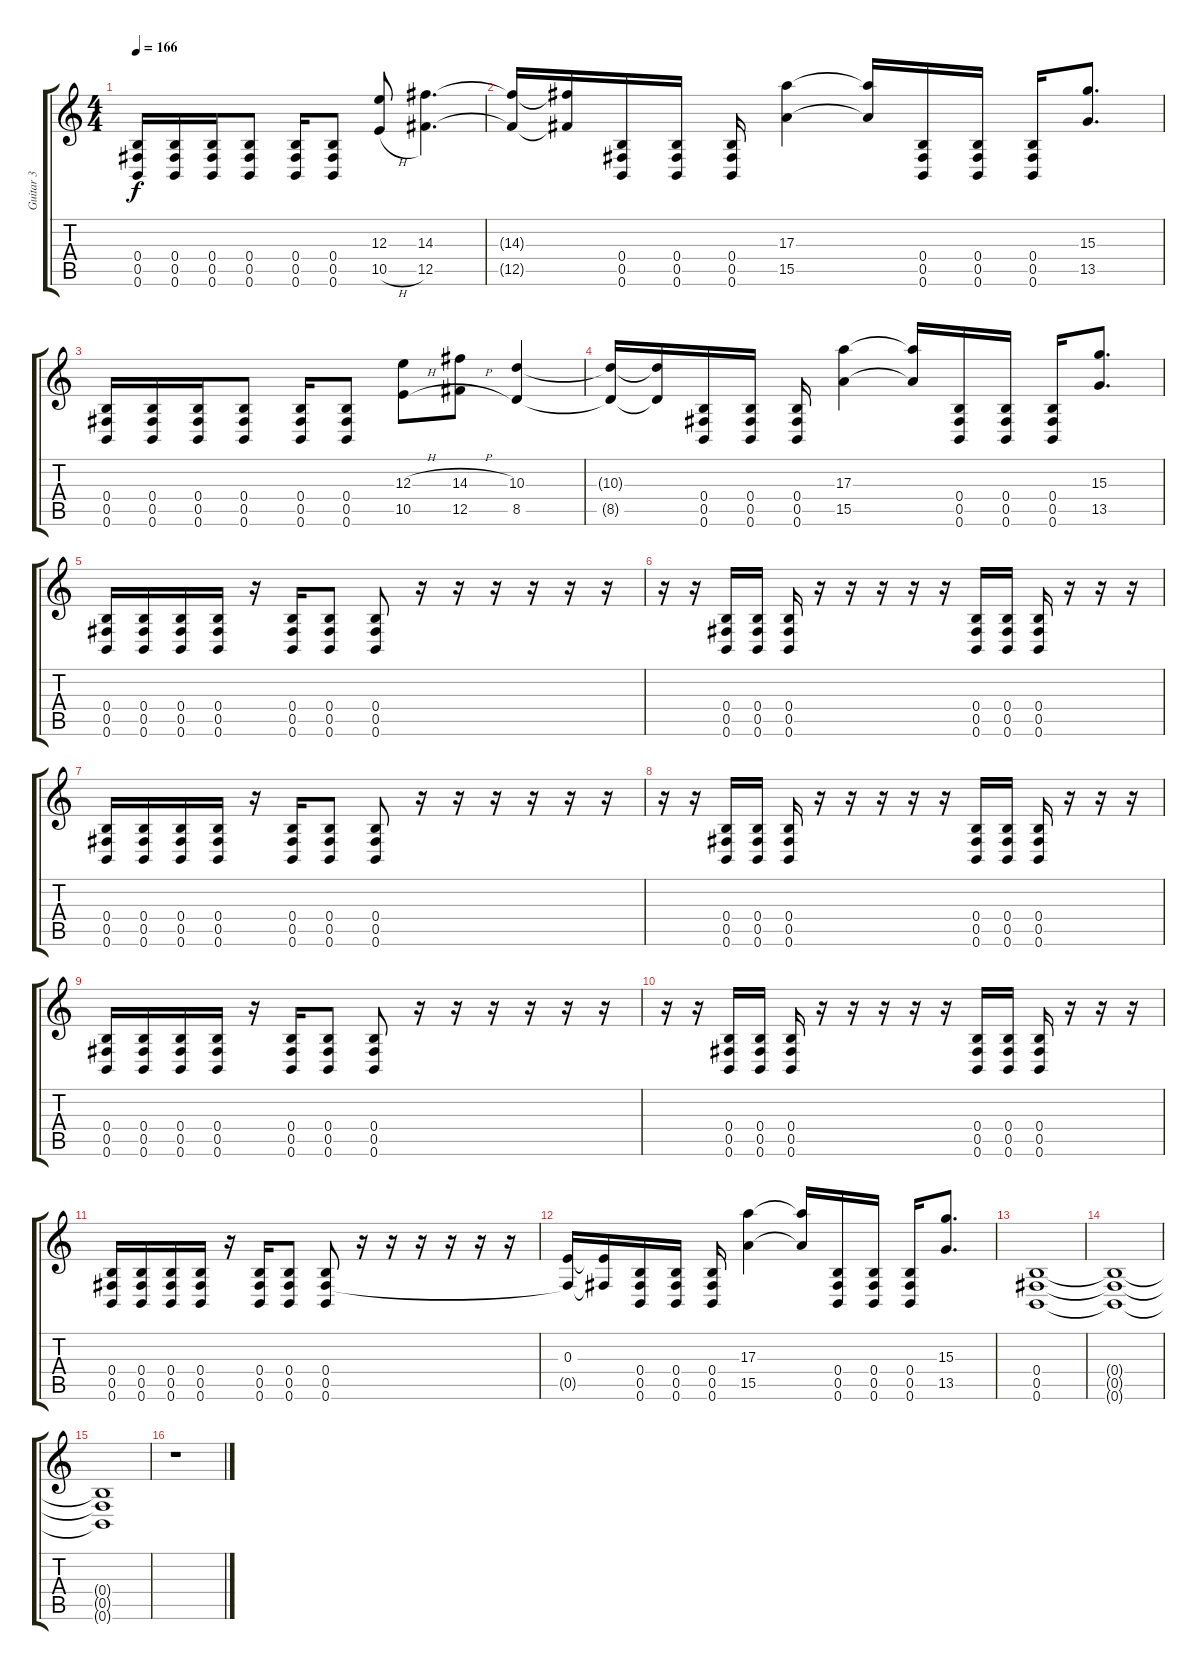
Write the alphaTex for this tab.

\track ("Guitar 3" "Guitar 3") {instrument overdrivenguitar}
\staff {score tabs}
\tuning (Db4 Ab3 E3 B2 Gb2 B1) {hide}
\ts (4 4)
\tempo 166
\clef g2
\ks c
(0.4 0.5 0.6).16{dy f} (0.4 0.5 0.6).16 (0.4 0.5 0.6).16 (0.4 0.5 0.6).8 (0.4 0.5 0.6).16 (0.4 0.5 0.6).8 (12.3 10.5{h}).8 (14.3 12.5).4{d} |
(14.3{t} 12.5{t}).16 (14.3{t} 12.5{t}).16 (0.4 0.5 0.6).16 (0.4 0.5 0.6).16 (0.4 0.5 0.6).16 (17.3 15.5).4 (17.3{t} 15.5{t}).16 (0.4 0.5 0.6).16 (0.4 0.5 0.6).16 (0.4 0.5 0.6).16 (15.3 13.5).8{d} |
(0.4 0.5 0.6).16 (0.4 0.5 0.6).16 (0.4 0.5 0.6).16 (0.4 0.5 0.6).8 (0.4 0.5 0.6).16 (0.4 0.5 0.6).8 (12.3{h} 10.5{h}).8 (14.3{h} 12.5{h}).8 (10.3 8.5).4 |
(10.3{t} 8.5{t}).16 (10.3{t} 8.5{t}).16 (0.4 0.5 0.6).16 (0.4 0.5 0.6).16 (0.4 0.5 0.6).16 (17.3 15.5).4 (17.3{t} 15.5{t}).16 (0.4 0.5 0.6).16 (0.4 0.5 0.6).16 (0.4 0.5 0.6).16 (15.3 13.5).8{d} |
(0.4 0.5 0.6).16 (0.4 0.5 0.6).16 (0.4 0.5 0.6).16 (0.4 0.5 0.6).16 r.16 (0.4 0.5 0.6).16 (0.4 0.5 0.6).8 (0.4 0.5 0.6).8 r.16 r.16 r.16 r.16 r.16 r.16 |
r.16 r.16 (0.4 0.5 0.6).16 (0.4 0.5 0.6).16 (0.4 0.5 0.6).16 r.16 r.16 r.16 r.16 r.16 (0.4 0.5 0.6).16 (0.4 0.5 0.6).16 (0.4 0.5 0.6).16 r.16 r.16 r.16 |
(0.4 0.5 0.6).16 (0.4 0.5 0.6).16 (0.4 0.5 0.6).16 (0.4 0.5 0.6).16 r.16 (0.4 0.5 0.6).16 (0.4 0.5 0.6).8 (0.4 0.5 0.6).8 r.16 r.16 r.16 r.16 r.16 r.16 |
r.16 r.16 (0.4 0.5 0.6).16 (0.4 0.5 0.6).16 (0.4 0.5 0.6).16 r.16 r.16 r.16 r.16 r.16 (0.4 0.5 0.6).16 (0.4 0.5 0.6).16 (0.4 0.5 0.6).16 r.16 r.16 r.16 |
(0.4 0.5 0.6).16 (0.4 0.5 0.6).16 (0.4 0.5 0.6).16 (0.4 0.5 0.6).16 r.16 (0.4 0.5 0.6).16 (0.4 0.5 0.6).8 (0.4 0.5 0.6).8 r.16 r.16 r.16 r.16 r.16 r.16 |
r.16 r.16 (0.4 0.5 0.6).16 (0.4 0.5 0.6).16 (0.4 0.5 0.6).16 r.16 r.16 r.16 r.16 r.16 (0.4 0.5 0.6).16 (0.4 0.5 0.6).16 (0.4 0.5 0.6).16 r.16 r.16 r.16 |
(0.4 0.5 0.6).16 (0.4 0.5 0.6).16 (0.4 0.5 0.6).16 (0.4 0.5 0.6).16 r.16 (0.4 0.5 0.6).16 (0.4 0.5 0.6).8 (0.4 0.5 0.6).8 r.16 r.16 r.16 r.16 r.16 r.16 |
(0.3 0.5{t}).16 (0.3{t} 0.5{t}).16 (0.4 0.5 0.6).16 (0.4 0.5 0.6).16 (0.4 0.5 0.6).16 (17.3 15.5).4 (17.3{t} 15.5{t}).16 (0.4 0.5 0.6).16 (0.4 0.5 0.6).16 (0.4 0.5 0.6).16 (15.3 13.5).8{d} |
(0.4 0.5 0.6).1 |
(0.4{t} 0.5{t} 0.6{t}).1 |
(0.4{t} 0.5{t} 0.6{t}).1 |
r.1
